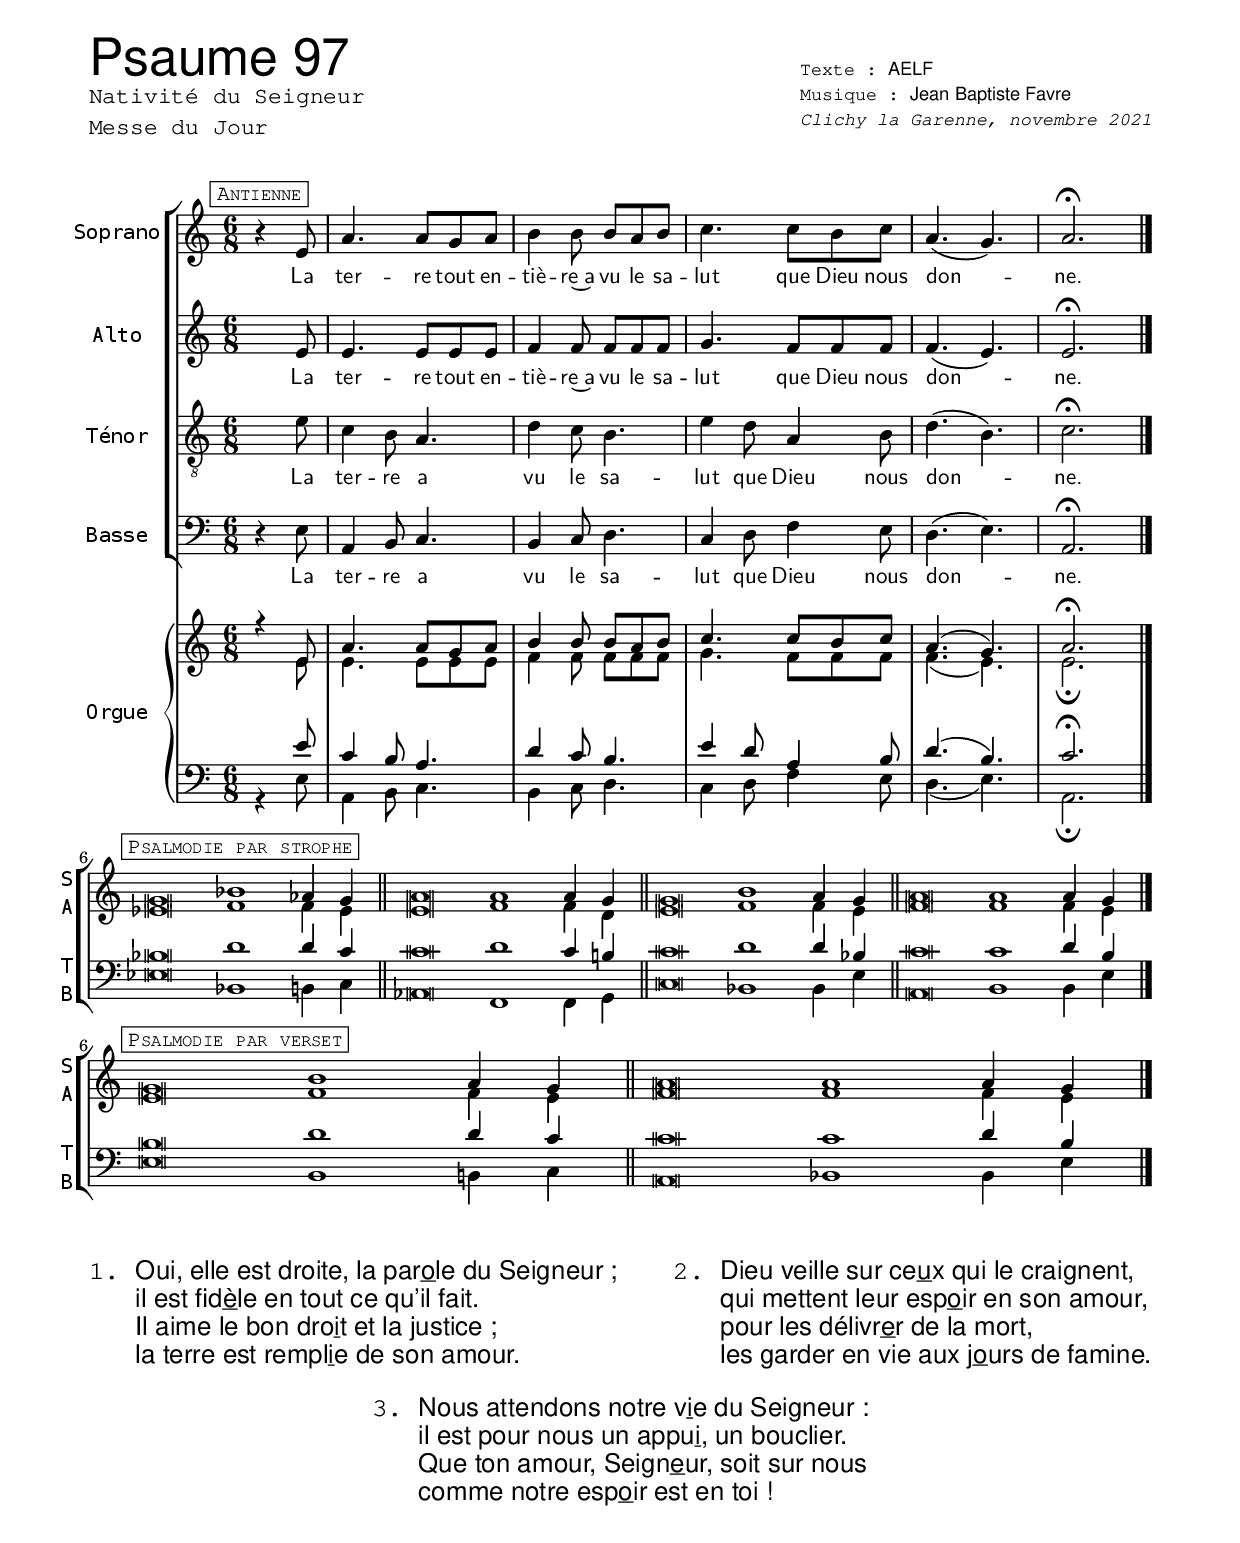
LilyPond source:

\version "2.18.2"
\language "english"
\include "../libs/commonFunctions.ily"

tempoVerseRallentando = {
  \set Score.tempoHideNote = ##t
  \tempo 4=60
}
tempoVerseAcelerando = {
  \set Score.tempoHideNote = ##t
  \tempo 2=120
}

scoreHeader = \header {
  title = "Psaume 97"
  subtitle = \markup { \column { "Nativité du Seigneur" "Messe du Jour" }}
  composer = "Jean Baptiste Favre"
  poet = "AELF"
  date = "Clichy la Garenne, novembre 2021"
}

global = {
  \key a \minor
  \time 6/8
}

%%%%%%%%%%%%%%%%%%%%%%%%%%%%%%
%%%%%%%%%% Antiphon %%%%%%%%%%
%%%%%%%%%%%%%%%%%%%%%%%%%%%%%%

antiphonRythm = {
 \partial 4. s4. s2.*5 \bar "|." \break
}
antiphonMusicSoprano = \relative c' {
  \markCustom "Antienne"
  \partial 4. r4 e8 a4. a8 g a b4 b8 b a b c4. c8 b c a4. (g) a2.
  }

antiphonMusicAlto = \relative c' {
  \partial 4. s4 e8 e4. e8 e e f4 f8 f f f g4. f8 f f f4. (e4.) e2.
  }

antiphonMusicTenor =  \relative c' {
  \partial 4. s4 e8 c4 b8 a4. d4 c8 b4. e4 d8 a4 b8 d4. (b4.) c2.
  }

antiphonMusicBass =  \relative c {
  \partial 4. r4 e8 a,4 b8 c4. b4 c8 d4. c4 d8 f4 e8 d4. (e) a,2.
  }

antiphonLyrics = \lyricmode {
  La ter -- re tout en -- tiè -- re~a vu le sa -- lut que Dieu nous don -- ne.
  }

antiphonLyricsSoprano = \antiphonLyrics
antiphonLyricsAlto = \antiphonLyrics
antiphonLyricsTenor = \lyricmode {
  La ter -- re a vu le sa -- lut que Dieu nous don -- ne.
  }
antiphonLyricsBass = \antiphonLyricsTenor

%%%%%%%%%%%%%%%%%%%%%%%%%%%%%%%%%%%%%%%%%%%%%%
%%%%%%%%%%          Verses          %%%%%%%%%%
%%%%%%%%%%%%%%%%%%%%%%%%%%%%%%%%%%%%%%%%%%%%%%
verseStropheRythm = {
  \accidentalStyle forget
  \once \override Score.RehearsalMark.break-align-symbols = #'(clef)
  \markCustom "Psalmodie par strophe" \cadenzaOn
  \tempoVerseAcelerando s\breve s1 \tempoVerseRallentando s4 s4 \bar "||"
  \tempoVerseAcelerando s\breve s1 \tempoVerseRallentando s4 s4 \bar "||"
  \tempoVerseAcelerando s\breve s1 \tempoVerseRallentando s4 s4 \bar "||"
  \tempoVerseAcelerando s\breve s1 \tempoVerseRallentando s4 s4 \bar "|." \break
}
verseRythm = {
  \markCustom "Psalmodie par verset" \cadenzaOn
  \tempoVerseAcelerando s\breve s1 \tempoVerseRallentando s4 s4 \bar "||"
  \tempoVerseAcelerando s\breve s1 \tempoVerseRallentando s4 s4 \bar "|."
}
verseStropheMusicSoprano = \relative c'' {
  g\breve bf1 af4 g
  af\breve af1 af4 g
  g\breve bf1 af4 g
  af\breve af1 af4 g
  }
verseMusicSoprano = \relative c'' {
  g\breve bf1 af4 g
  af\breve af1 af4 g
  }
verseStropheMusicAlto = \relative c' {
  ef\breve f1 f4 ef
  ef\breve f1 f4 d
  ef\breve f1 f4 ef
  f\breve f1 f4 ef
  }
verseMusicAlto = \relative c' {
  ef\breve f1 f4 ef
  f\breve f1 f4 ef
  }

verseStropheMusicTenor = \relative c' {
  bf\breve d1 d4 c
  c\breve d1 c4 b
  c\breve d1 d4 bf
  c\breve c1 d4 bf
  }
verseMusicTenor = \relative c' {
  bf\breve d1 d4 c
  c\breve c1 d4 bf
  }

verseStropheMusicBass = \relative c {
  ef\breve bf1 b4 c4
  af\breve f1 f4 g
  c\breve bf1 bf4 ef
  af,\breve bf1 bf4 ef
  }
verseMusicBass = \relative c {
  ef\breve bf1 b4 c4
  af\breve bf1 bf4 ef
  }

verseLyrics = \markuplist {
  \override #'(font-family . sans)
  \override #'(font-size . 2)
  \column {
    \fill-line {
      \left-column{
        \concat { \typewriter "1. " "Oui, elle est droite, la par" \underline o "le du Seigneur&nbsp;;"}
        \concat { \typewriter "   " "il est fid" \underline è "le en tout ce qu’il fait."}
        \concat { \typewriter "   " "Il aime le bon dro" \underline i "t et la justice&nbsp;;"}
        \concat { \typewriter "   " "la terre est rempl" \underline i "e de son amour."}
      }
      \hspace #1
      \left-column{
        \concat { \typewriter "2. " "Dieu veille sur ce" \underline u "x qui le craignent,"}
        \concat { \typewriter "   " "qui mettent leur esp" \underline o "ir en son amour,"}
        \concat { \typewriter "   " "pour les délivr" \underline e "r de la mort,"}
        \concat { \typewriter "   " "les garder en vie aux j" \underline o "urs de famine."}
      }
    }
    \vspace #1
    \fill-line {
      \column {
        \concat { \typewriter "3. " "Nous attendons notre v" \underline i "e du Seigneur&nbsp;:"}
        \concat { \typewriter "   " "il est pour nous un appu" \underline i ", un bouclier."}
        \concat { \typewriter "   " "Que ton amour, Seign" \underline e "ur, soit sur nous"}
        \concat { \typewriter "   " "comme notre esp" \underline o "ir est en toi&nbsp;!"}
      }
    }
  }
}

%%%%%%%%%%%%%%%%%%%%%%%%%%%%%%%%%%%%%%%%%%%%%%%%%%%%%%%%%%%%%%%%%%%%%
%%%%%%%%%%%%%%%%%%%          Draw score          %%%%%%%%%%%%%%%%%%%%
%%%%%%%%%%%%%%%%%%%%%%%%%%%%%%%%%%%%%%%%%%%%%%%%%%%%%%%%%%%%%%%%%%%%%
% Load Piano settings & layout
partition = {
  <<
    % Antienne à 4 voix mixtes
    %\include "../libs/layouts/commonAntiphonFourVoices.ily"
    \new ChoirStaff = "Antophon4Voices" <<
      \new Staff = "AntiphonSopranoStaff" <<
        \once \override Staff.VerticalAxisGroup.remove-first = ##t
        \set Staff.instrumentName = "Soprano"
        \clef "treble"
        \new Dynamics \antiphonRythm
        \new Voice = "antiphonSoprano" { \global \antiphonMusicSoprano\fermata}
        \new Lyrics \lyricsto "antiphonSoprano" { \antiphonLyricsSoprano }
      >>
      \new Staff = "AntiphonAltoStaff" <<
        \once \override Staff.VerticalAxisGroup.remove-first = ##t
        \set Staff.instrumentName = "Alto"
        \clef "treble"
        \new Dynamics \antiphonRythm
        \new Voice = "antiphonAlto" { \global \antiphonMusicAlto\fermata }
        \new Lyrics \lyricsto "antiphonAlto" { \antiphonLyricsAlto }
      >>
      \new Staff = "AntiphonTenorStaff" <<
        \once \override Staff.VerticalAxisGroup.remove-first = ##t
        \set Staff.instrumentName = "Ténor"
        \clef "treble_8"
        \new Dynamics \antiphonRythm
        \new Voice = "antiphonTenor" { \global \antiphonMusicTenor\fermata }
        \new Lyrics \lyricsto "antiphonTenor" { \antiphonLyricsTenor }
      >>
      \new Staff  = "AntiphonBassStaff" <<
        \once \override Staff.VerticalAxisGroup.remove-first = ##t
        \set Staff.instrumentName = "Basse"
        \clef "bass"
        \new Dynamics \antiphonRythm
        \new Voice = "AntiphonBass" { \global \antiphonMusicBass\fermata }
        \new Lyrics \lyricsto "AntiphonBass" { \antiphonLyricsBass }
      >>
    >>
    %\include "../libs/layouts/commonPiano.ily"
    \new PianoStaff
    <<
      \set PianoStaff.instrumentName = #"Orgue"
      \new Staff <<
        \set Staff.printPartCombineTexts = ##f
        \once \override Staff.VerticalAxisGroup.remove-first = ##t
        \clef treble
        \new Voice = "soprani" {\global \voiceOne \antiphonMusicSoprano\fermata }
        \new Voice = "alti" {\global \voiceTwo \antiphonMusicAlto\fermata }
      >>
      \new Staff <<
        \set Staff.printPartCombineTexts = ##f
        \once \override Staff.VerticalAxisGroup.remove-first = ##t
        \clef bass
        \new Voice = "tenors" {\global \voiceThree \antiphonMusicTenor\fermata }
        \new Voice = "bass" {\global \voiceFour \antiphonMusicBass\fermata }
      >>
    >>
    % Psalmodie à 4 voix mixtes
    %\include "../libs/layouts/commonVerseFourVoices.ily"
    \new ChoirStaff = "versePsalmody"
    <<
      \new Staff = "verseSopranoAlto" <<
        \set Staff.shortInstrumentName = \markup { \right-column { "S" "A" } }
        \once \override Staff.VerticalAxisGroup.remove-first = ##t
        \global
        \clef treble
        \new Dynamics {\silence \antiphonMusicSoprano \verseStropheRythm \verseRythm}
        \new Voice = "verseSoprano" << \voiceOne {\silence \antiphonMusicSoprano \cadenzaOn \verseStropheMusicSoprano \verseMusicSoprano } >>
        \new Voice = "verseAlto" << \voiceTwo {\silence \antiphonMusicSoprano \cadenzaOn \verseStropheMusicAlto \verseMusicAlto } >>
      >>
      \new Staff = "verseTenorBass" <<
        \set Staff.shortInstrumentName = \markup { \right-column { "T" "B" } }
        \once \override Staff.VerticalAxisGroup.remove-first = ##t
        \global
        \clef bass
        \new Dynamics {\silence \antiphonMusicSoprano \verseStropheRythm \verseRythm}
        \new Voice = "verseTenor" << \voiceOne {\silence \antiphonMusicSoprano \cadenzaOn \verseStropheMusicTenor \verseMusicTenor } >>
        \new Voice = "verseBass" << \voiceTwo {\silence \antiphonMusicSoprano \cadenzaOn \verseStropheMusicBass \verseMusicBass } >>
      >>
    >>
  >>
}
%%%%%%%%%%%%% PARTITION VISUELLE %%%%%%%%%%%%%
% PDF output
\paper {
  top-margin = 1.5\cm
  bottom-margin = 1.5\cm
  left-margin = 1.5\cm
  right-margin = 1.5\cm
  markup-system-spacing = #'((basic-distance . 10)
     (minimum-distance . 10)
     (padding . 5)
     (stretchability . 5))
 system-system-spacing = #'((basic-distance . 5)
     (minimum-distance . 5)
     (padding . 1)
     (stretchability . 5))
  #(define fonts
    (set-global-fonts
     #:music "emmentaler"
     #:brace "emmentaler"
     #:roman "Latin Modern Roman"
     #:sans "Cantarell"
    ))
  #(include-special-characters)
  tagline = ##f
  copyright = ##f
  scoreTitleMarkup = \markup \columns {
    \fill-line {
      \column {
        \line {
          \left-column {
            \fontsize #8 \sans \fromproperty #'header:title
            \fontsize #1 \typewriter \fromproperty #'header:subtitle
          }
        }
      }
      \column {
        \line {
          \fontsize #-1
          \left-column {
            \line { \concat { \typewriter "Texte&nbsp;: " \sans \fromproperty #'header:poet \bold " " } }
            \line { \concat { \typewriter "Musique&nbsp;: " \sans \fromproperty #'header:composer \bold " " } }
            \typewriter \italic \fromproperty #'header:date
          }
        }
      }
    }
  }
}

#(set-global-staff-size 18)
\score {
  \partition
  \layout {
      ragged-last = ##f
      \context {
          \Staff
          \RemoveEmptyStaves
          \override NoteHead #'style = #'altdefault
          \override InstrumentName #'font-name = #"Monospace Regular"
      }
      \context {
          \PianoStaff
          \RemoveEmptyStaves
          \override NoteHead #'style = #'altdefault
          \override InstrumentName #'font-name = #"Monospace Regular"
      }
      \context {
          \ChoirStaff
          \RemoveEmptyStaves
          \override NoteHead #'style = #'altdefault
          \override InstrumentName #'font-name = #"Monospace Regular"
      }
      \override LyricText #'font-name = #"Latin Modern Sans"
      \override Score.RehearsalMark.font-family = #'typewriter
  }
  \scoreHeader
}
\verseLyrics

% Midi output
partitionStrophe = {
      \new PianoStaff = "antiphonMusic"
      <<
        \new Staff <<
          \global \clef treble
          \new Dynamics \antiphonRythm
          \new Voice = "antiphonMusicSoprano" \antiphonMusicSoprano
          \new Voice = "antiphonMusicAlto" \antiphonMusicAlto
        >>
        \new Staff <<
          \global \clef bass
          \new Dynamics \antiphonRythm
          \new Voice = "antiphonMusicTenor" \antiphonMusicTenor
          \new Voice = "antiphonMusicBass" \antiphonMusicBass
        >>
      >>
      \new ChoirStaff = "verseMusic"
      <<
        \new Staff = "verseMusicSA"
        <<
          \global
          \clef treble
          \new Dynamics {\verseStropheRythm}
          \new Voice = "verseMusicSoprano" \verseStropheMusicSoprano
          \new Voice = "verseMusicAlto" \verseStropheMusicAlto
        >>
        \new Staff = "verseMusicTB"
        <<
          \global
          \clef bass
          \new Dynamics {\verseStropheRythm}
          \new Voice = "verseMusicTenor" \verseStropheMusicTenor
          \new Voice = "verseMusicBass" \verseStropheMusicBass
        >>
      >>
    }
partitionVerset = {
      \new PianoStaff = "antiphonMusic"
      <<
        \new Staff <<
          \global \clef treble
          \new Dynamics \antiphonRythm
          \new Voice = "antiphonMusicSoprano" \antiphonMusicSoprano
          \new Voice = "antiphonMusicAlto" \antiphonMusicAlto
        >>
        \new Staff <<
          \global \clef bass
          \new Dynamics \antiphonRythm
          \new Voice = "antiphonMusicTenor" \antiphonMusicTenor
          \new Voice = "antiphonMusicBass" \antiphonMusicBass
        >>
      >>
      \new ChoirStaff = "verseMusic"
      <<
        \new Staff = "verseMusicSA"
        <<
          \global
          \clef treble
          \new Dynamics {\verseRythm}
          \new Voice = "verseMusicSoprano" \verseMusicSoprano
          \new Voice = "verseMusicAlto" \verseMusicAlto
        >>
        \new Staff = "verseMusicTB"
        <<
          \global
          \clef bass
          \new Dynamics {\verseRythm}
          \new Voice = "verseMusicTenor" \verseMusicTenor
          \new Voice = "verseMusicBass" \verseMusicBass
        >>
      >>
    }

\book {
\bookOutputSuffix "Verset"
\score {
  <<
    \keepWithTag #'audio \unfoldRepeats \partitionVerset
    \context Staff = "Soprano" {
      \set Score.midiMinimumVolume = #0.5
      \set Score.midiMaximumVolume = #0.7
      \set Staff.midiMinimumVolume = #0.8
      \set Staff.midiMaximumVolume = #1
    }
    \context Voice = "Soprano" {
      \set Score.midiMinimumVolume = #0.5
      \set Score.midiMaximumVolume = #0.7
      \set Staff.midiMinimumVolume = #0.8
      \set Staff.midiMaximumVolume = #1
    }
  >>
  \midi { \set midiMergeUnisons = ##t  \tempo 4. = 55}
}
}
\book {
\bookOutputSuffix "Strophe"
\score {
  <<
    \keepWithTag #'audio \unfoldRepeats \partitionStrophe
    \context Staff = "Soprano" {
      \set Score.midiMinimumVolume = #0.5
      \set Score.midiMaximumVolume = #0.7
      \set Staff.midiMinimumVolume = #0.8
      \set Staff.midiMaximumVolume = #1
    }
    \context Voice = "Soprano" {
      \set Score.midiMinimumVolume = #0.5
      \set Score.midiMaximumVolume = #0.7
      \set Staff.midiMinimumVolume = #0.8
      \set Staff.midiMaximumVolume = #1
    }
  >>
  \midi { \set midiMergeUnisons = ##t \tempo 4. = 55}
}
}